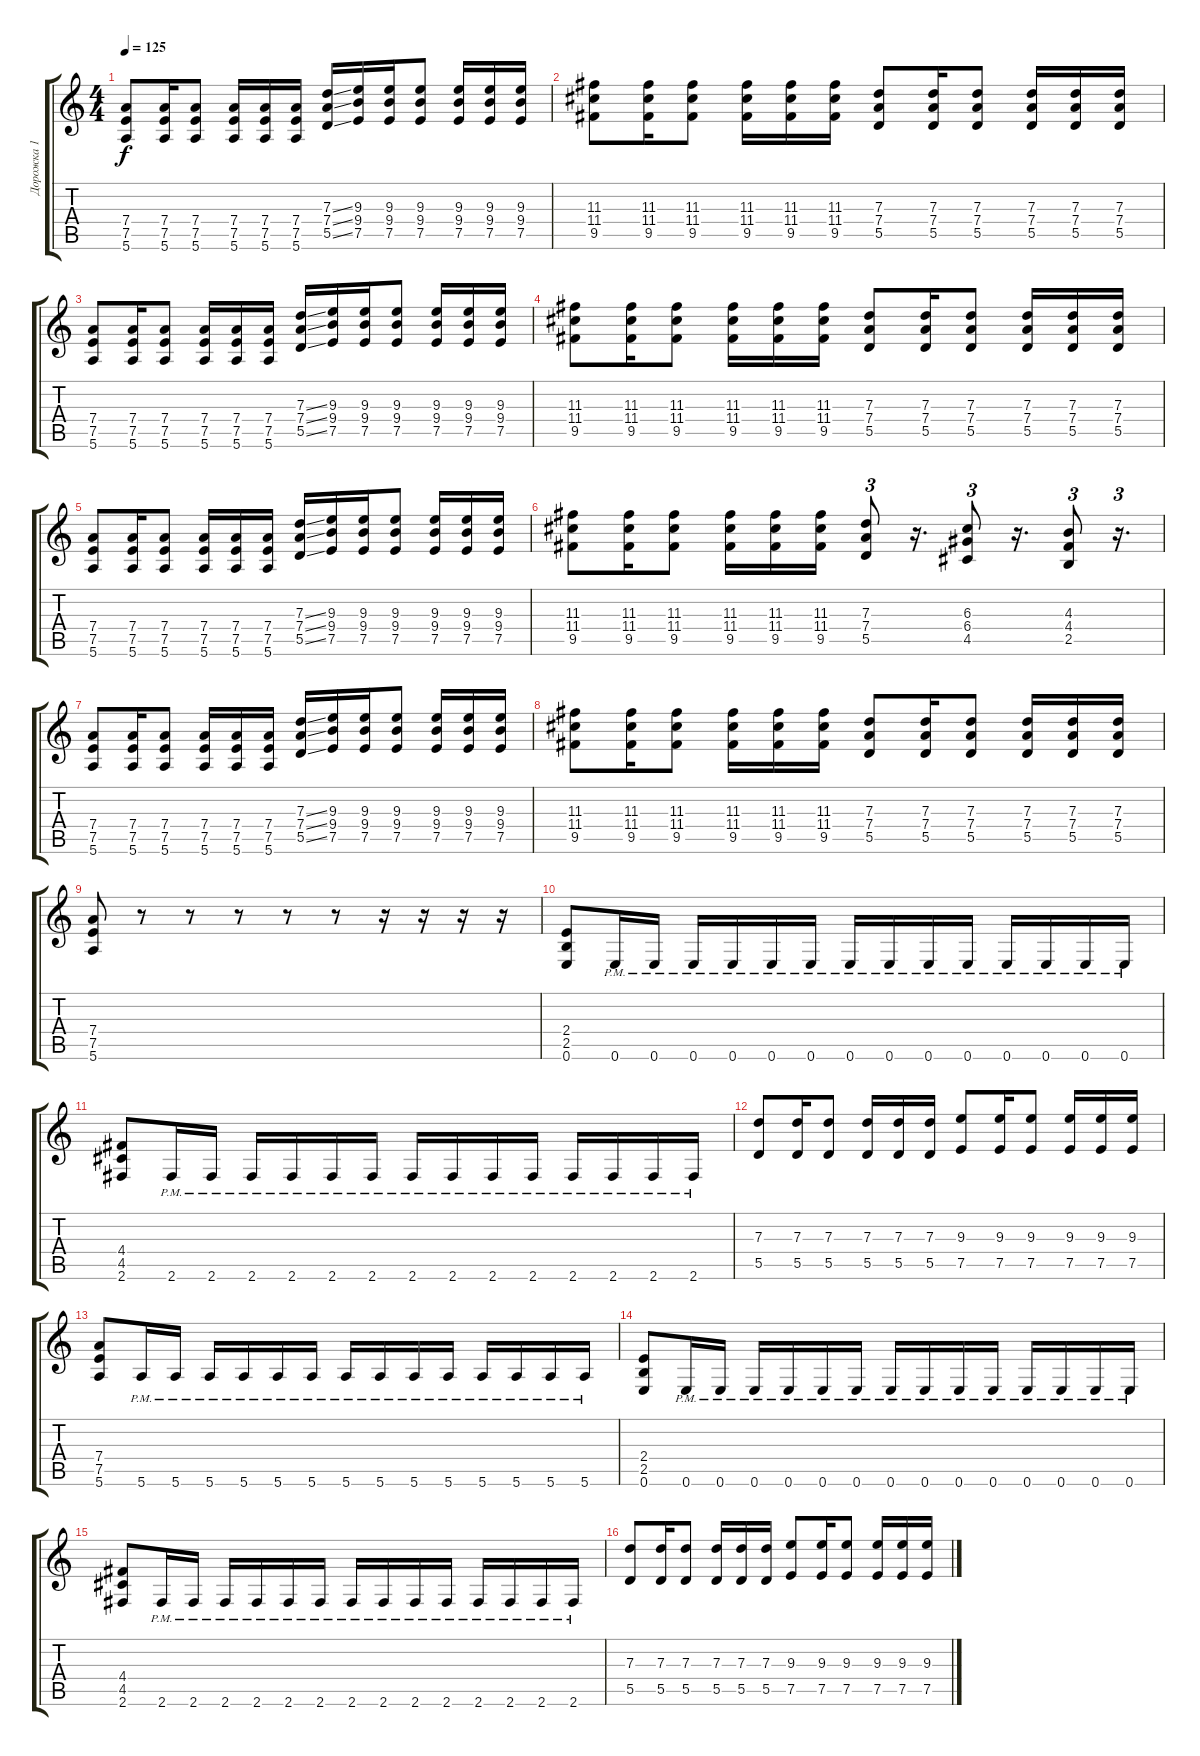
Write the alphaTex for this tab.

\track ("Дорожка 1" "Дорожка 1") {instrument distortionguitar}
\staff {score tabs}
\tuning (E4 B3 G3 D3 A2 E2) {hide}
\ts (4 4)
\tempo 125
\clef g2
\ks c
(7.4 7.5 5.6).8{dy f instrument distortionguitar} (7.4 7.5 5.6).16 (7.4 7.5 5.6).8 (7.4 7.5 5.6).16 (7.4 7.5 5.6).16 (7.4 7.5 5.6).16 (7.3{ss} 7.4{ss} 5.5{ss}).16 (9.3 9.4 7.5).16 (9.3 9.4 7.5).16 (9.3 9.4 7.5).8 (9.3 9.4 7.5).16 (9.3 9.4 7.5).16 (9.3 9.4 7.5).16 |
(11.3 11.4 9.5).8 (11.3 11.4 9.5).16 (11.3 11.4 9.5).8 (11.3 11.4 9.5).16 (11.3 11.4 9.5).16 (11.3 11.4 9.5).16 (7.3 7.4 5.5).8 (7.3 7.4 5.5).16 (7.3 7.4 5.5).8 (7.3 7.4 5.5).16 (7.3 7.4 5.5).16 (7.3 7.4 5.5).16 |
(7.4 7.5 5.6).8 (7.4 7.5 5.6).16 (7.4 7.5 5.6).8 (7.4 7.5 5.6).16 (7.4 7.5 5.6).16 (7.4 7.5 5.6).16 (7.3{ss} 7.4{ss} 5.5{ss}).16 (9.3 9.4 7.5).16 (9.3 9.4 7.5).16 (9.3 9.4 7.5).8 (9.3 9.4 7.5).16 (9.3 9.4 7.5).16 (9.3 9.4 7.5).16 |
(11.3 11.4 9.5).8 (11.3 11.4 9.5).16 (11.3 11.4 9.5).8 (11.3 11.4 9.5).16 (11.3 11.4 9.5).16 (11.3 11.4 9.5).16 (7.3 7.4 5.5).8 (7.3 7.4 5.5).16 (7.3 7.4 5.5).8 (7.3 7.4 5.5).16 (7.3 7.4 5.5).16 (7.3 7.4 5.5).16 |
(7.4 7.5 5.6).8 (7.4 7.5 5.6).16 (7.4 7.5 5.6).8 (7.4 7.5 5.6).16 (7.4 7.5 5.6).16 (7.4 7.5 5.6).16 (7.3{ss} 7.4{ss} 5.5{ss}).16 (9.3 9.4 7.5).16 (9.3 9.4 7.5).16 (9.3 9.4 7.5).8 (9.3 9.4 7.5).16 (9.3 9.4 7.5).16 (9.3 9.4 7.5).16 |
(11.3 11.4 9.5).8 (11.3 11.4 9.5).16 (11.3 11.4 9.5).8 (11.3 11.4 9.5).16 (11.3 11.4 9.5).16 (11.3 11.4 9.5).16 (7.3 7.4 5.5).8{tu (3 2)} r.16{d} (6.3 6.4 4.5).8{tu (3 2)} r.16{d} (4.3 4.4 2.5).8{tu (3 2)} r.16{d tu (3 2)} |
(7.4 7.5 5.6).8 (7.4 7.5 5.6).16 (7.4 7.5 5.6).8 (7.4 7.5 5.6).16 (7.4 7.5 5.6).16 (7.4 7.5 5.6).16 (7.3{ss} 7.4{ss} 5.5{ss}).16 (9.3 9.4 7.5).16 (9.3 9.4 7.5).16 (9.3 9.4 7.5).8 (9.3 9.4 7.5).16 (9.3 9.4 7.5).16 (9.3 9.4 7.5).16 |
(11.3 11.4 9.5).8 (11.3 11.4 9.5).16 (11.3 11.4 9.5).8 (11.3 11.4 9.5).16 (11.3 11.4 9.5).16 (11.3 11.4 9.5).16 (7.3 7.4 5.5).8 (7.3 7.4 5.5).16 (7.3 7.4 5.5).8 (7.3 7.4 5.5).16 (7.3 7.4 5.5).16 (7.3 7.4 5.5).16 |
(7.4 7.5 5.6).8 r.8 r.8 r.8 r.8 r.8 r.16 r.16 r.16 r.16 |
(2.4 2.5 0.6).8 0.6{pm}.16 0.6{pm}.16 0.6{pm}.16 0.6{pm}.16 0.6{pm}.16 0.6{pm}.16 0.6{pm}.16 0.6{pm}.16 0.6{pm}.16 0.6{pm}.16 0.6{pm}.16 0.6{pm}.16 0.6{pm}.16 0.6{pm}.16 |
(4.4 4.5 2.6).8 2.6{pm}.16 2.6{pm}.16 2.6{pm}.16 2.6{pm}.16 2.6{pm}.16 2.6{pm}.16 2.6{pm}.16 2.6{pm}.16 2.6{pm}.16 2.6{pm}.16 2.6{pm}.16 2.6{pm}.16 2.6{pm}.16 2.6{pm}.16 |
(7.3 5.5).8 (7.3 5.5).16 (7.3 5.5).8 (7.3 5.5).16 (7.3 5.5).16 (7.3 5.5).16 (9.3 7.5).8 (9.3 7.5).16 (9.3 7.5).8 (9.3 7.5).16 (9.3 7.5).16 (9.3 7.5).16 |
(7.4 7.5 5.6).8 5.6{pm}.16 5.6{pm}.16 5.6{pm}.16 5.6{pm}.16 5.6{pm}.16 5.6{pm}.16 5.6{pm}.16 5.6{pm}.16 5.6{pm}.16 5.6{pm}.16 5.6{pm}.16 5.6{pm}.16 5.6{pm}.16 5.6{pm}.16 |
(2.4 2.5 0.6).8 0.6{pm}.16 0.6{pm}.16 0.6{pm}.16 0.6{pm}.16 0.6{pm}.16 0.6{pm}.16 0.6{pm}.16 0.6{pm}.16 0.6{pm}.16 0.6{pm}.16 0.6{pm}.16 0.6{pm}.16 0.6{pm}.16 0.6{pm}.16 |
(4.4 4.5 2.6).8 2.6{pm}.16 2.6{pm}.16 2.6{pm}.16 2.6{pm}.16 2.6{pm}.16 2.6{pm}.16 2.6{pm}.16 2.6{pm}.16 2.6{pm}.16 2.6{pm}.16 2.6{pm}.16 2.6{pm}.16 2.6{pm}.16 2.6{pm}.16 |
(7.3 5.5).8 (7.3 5.5).16 (7.3 5.5).8 (7.3 5.5).16 (7.3 5.5).16 (7.3 5.5).16 (9.3 7.5).8 (9.3 7.5).16 (9.3 7.5).8 (9.3 7.5).16 (9.3 7.5).16 (9.3 7.5).16
